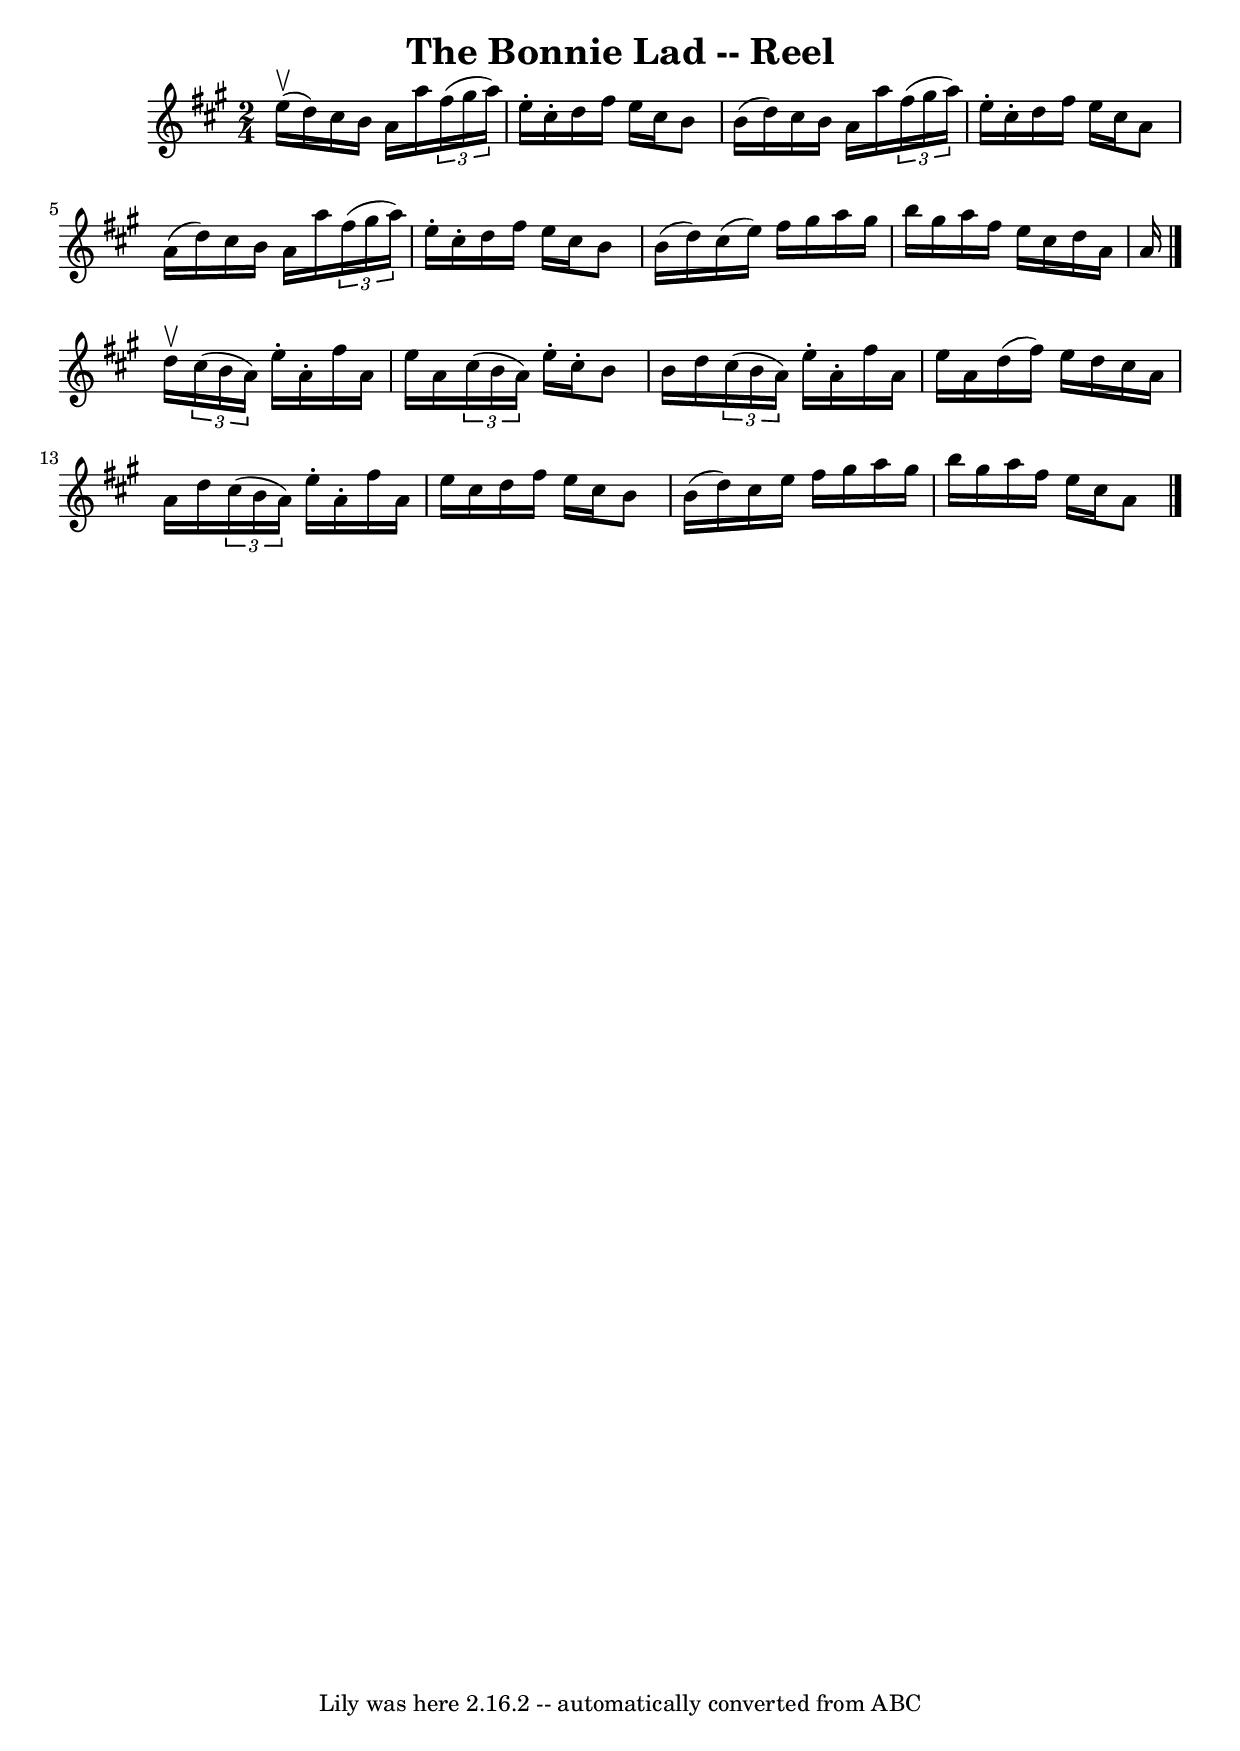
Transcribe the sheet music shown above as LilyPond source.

\version "2.16.2"
\include "Mammoth.ily"
\header {
	%% book = "Ryan's Mammoth Collection"
	crossRefNumber = "1"
	footnotes = ""
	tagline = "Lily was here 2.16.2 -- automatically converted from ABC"
	title = "The Bonnie Lad -- Reel"
}
voicedefault =  {


\time 2/4 
\key a \major e''16^\upbow(d''16) |
 cis''16 b'16 
 a'16 a''16    \times 2/3 { fis''16 (gis''16 a''16) } e''16 
-. cis''16 -. |
 d''16 fis''16 e''16 cis''16 b'8 b'16 
(d''16) |
 cis''16 b'16 a'16 a''16    \times 2/3 {   
fis''16 (gis''16 a''16) } e''16 -. cis''16 -. |
 d''16    
fis''16 e''16 cis''16 a'8 a'16 (d''16) |
 cis''16   
 b'16 a'16 a''16    \times 2/3 { fis''16 (gis''16 a''16) }   
e''16 -. cis''16 -. |
 d''16 fis''16 e''16 cis''16 b'8    
b'16 (d''16) |
 cis''16 (e''16) fis''16 gis''16    
a''16 gis''16 b''16 gis''16  |
 a''16 fis''16 e''16    
cis''16 d''16 a'16 a'16  \bar "|." d''16^\upbow |
   
\times 2/3 { cis''16 (b'16 a'16) } e''16 -. a'16 -. fis''16    
a'16 e''16 a'16  |
   \times 2/3 { cis''16 (b'16 a'16) } 
 e''16 -. cis''16 -. b'8 b'16 d''16  |
   \times 2/3 {   
cis''16 (b'16 a'16) } e''16 -. a'16 -. fis''16 a'16 e''16  
 a'16  |
 d''16 (fis''16) e''16 d''16 cis''16 a'16    
a'16 d''16  |
     \times 2/3 { cis''16 (b'16 a'16) }   
e''16 -. a'16 -. fis''16 a'16 e''16 cis''16  |
 d''16    
fis''16 e''16 cis''16 b'8 b'16 (d''16) |
 cis''16    
e''16 fis''16 gis''16 a''16 gis''16 b''16 gis''16  |
   
a''16 fis''16 e''16 cis''16 a'8    \bar "|."   
}

\score{
    <<

	\context Staff="default"
	{
	    \voicedefault 
	}

    >>
	\layout {
	}
	\midi {}
}
